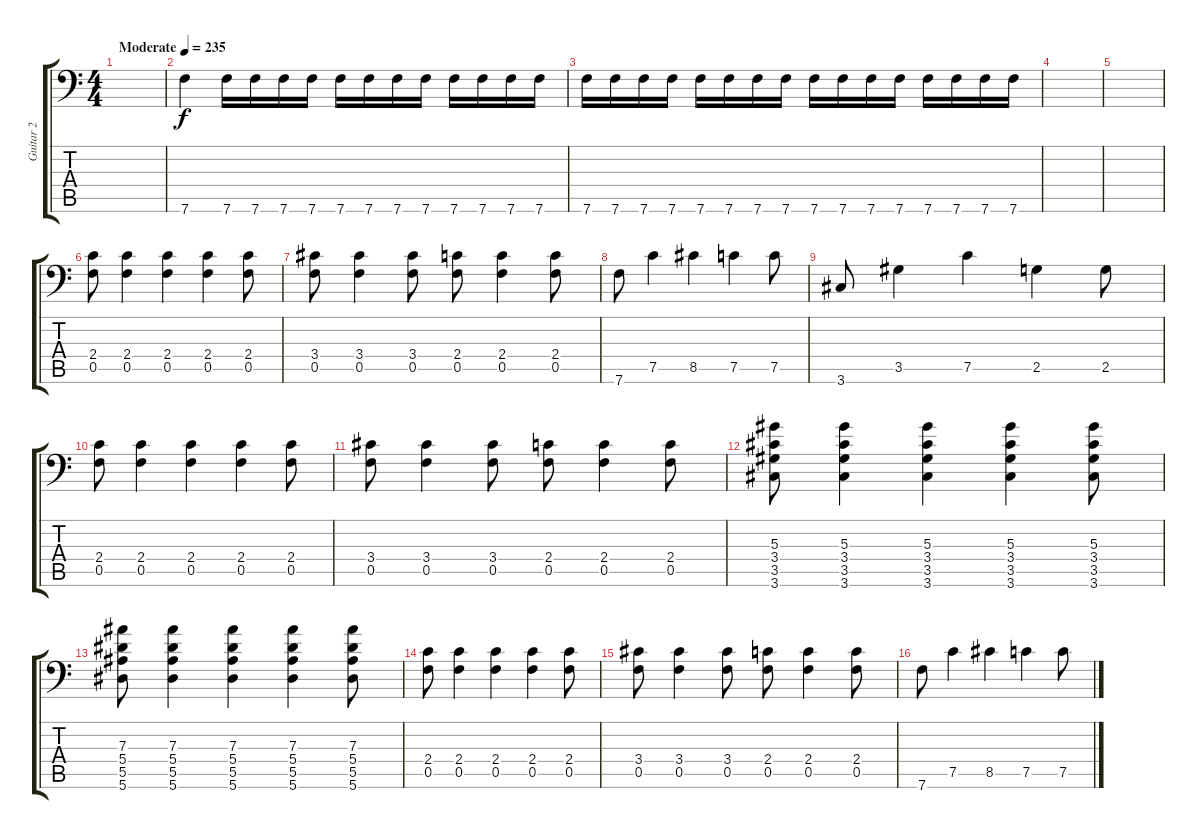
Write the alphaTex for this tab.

\track ("Guitar 2" "Guitar 2") {instrument distortionguitar}
\staff {score tabs}
\tuning (C4 G3 Eb3 Bb2 F2 Bb1) {hide}
\ts (4 4)
\tempo (235 "Moderate")
\clef f4
\ks c
|
7.6.4 7.6.16 7.6.16 7.6.16 7.6.16 7.6.16 7.6.16 7.6.16 7.6.16 7.6.16 7.6.16 7.6.16 7.6.16 |
7.6.16 7.6.16 7.6.16 7.6.16 7.6.16 7.6.16 7.6.16 7.6.16 7.6.16 7.6.16 7.6.16 7.6.16 7.6.16 7.6.16 7.6.16 7.6.16 |
|
|
(2.4 0.5).8 (2.4 0.5).4 (2.4 0.5).4 (2.4 0.5).4 (2.4 0.5).8 |
(3.4 0.5).8 (3.4 0.5).4 (3.4 0.5).8 (2.4 0.5).8 (2.4 0.5).4 (2.4 0.5).8 |
7.6.8 7.5.4 8.5.4 7.5.4 7.5.8 |
3.6.8 3.5.4 7.5.4 2.5.4 2.5.8 |
(2.4 0.5).8 (2.4 0.5).4 (2.4 0.5).4 (2.4 0.5).4 (2.4 0.5).8 |
(3.4 0.5).8 (3.4 0.5).4 (3.4 0.5).8 (2.4 0.5).8 (2.4 0.5).4 (2.4 0.5).8 |
(5.3 3.4 3.5 3.6).8 (5.3 3.4 3.5 3.6).4 (5.3 3.4 3.5 3.6).4 (5.3 3.4 3.5 3.6).4 (5.3 3.4 3.5 3.6).8 |
(7.3 5.4 5.5 5.6).8 (7.3 5.4 5.5 5.6).4 (7.3 5.4 5.5 5.6).4 (7.3 5.4 5.5 5.6).4 (7.3 5.4 5.5 5.6).8 |
(2.4 0.5).8 (2.4 0.5).4 (2.4 0.5).4 (2.4 0.5).4 (2.4 0.5).8 |
(3.4 0.5).8 (3.4 0.5).4 (3.4 0.5).8 (2.4 0.5).8 (2.4 0.5).4 (2.4 0.5).8 |
7.6.8 7.5.4 8.5.4 7.5.4 7.5.8
